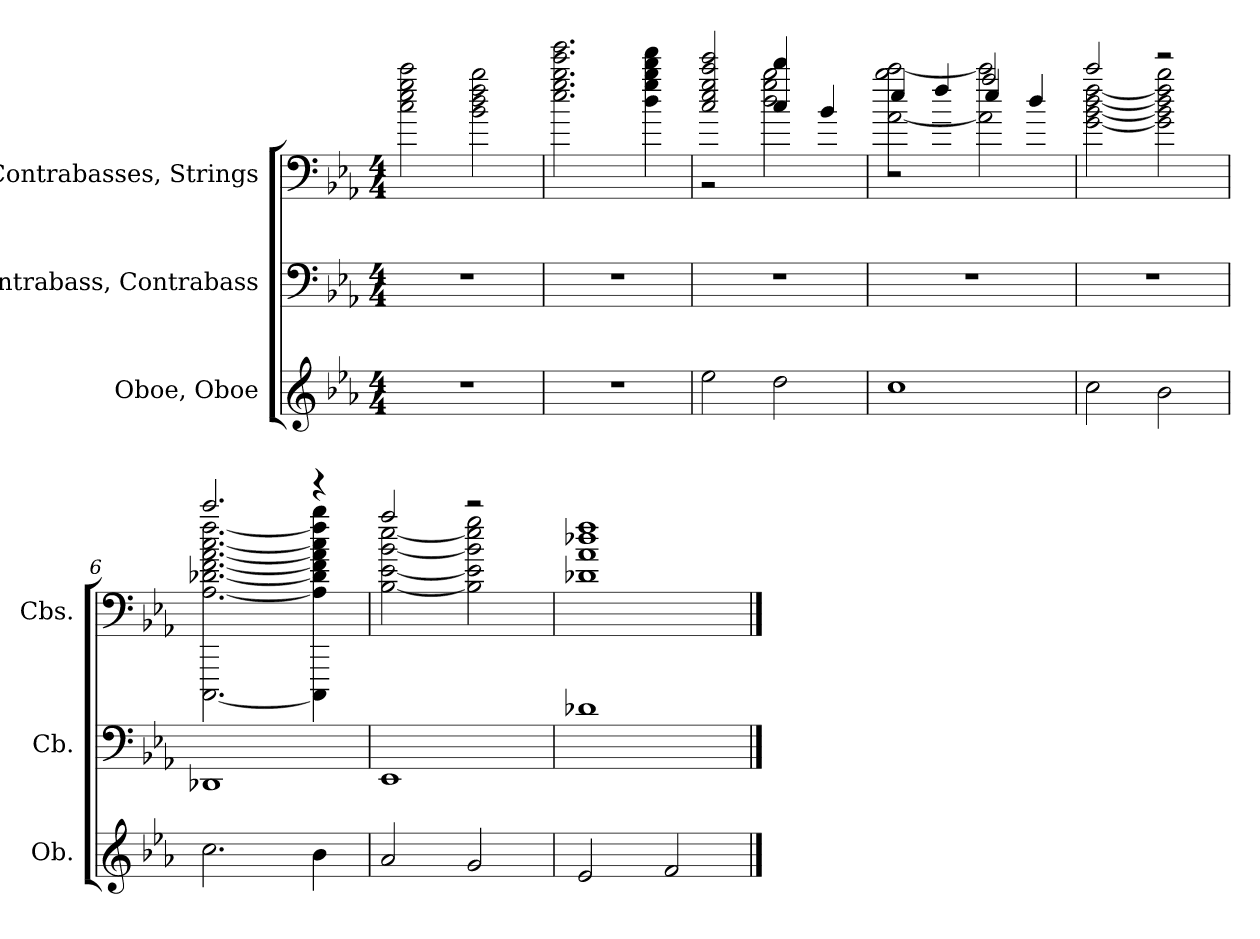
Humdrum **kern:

**kern	**kern	**kern
*part3	*part2	*part1
*staff3	*staff2	*staff1
*I"Oboe, Oboe	*I"Contrabass, Contrabass	*I"Contrabasses, Strings
*I'Ob.	*I'Cb.	*I'Cbs.
*clefG2	*clefF4	*clefF4
*	*ITrd7c12	*ITrd7c12
*k[b-e-a-]	*k[b-e-a-]	*k[b-e-a-]
*M4/4	*M4/4	*M4/4
*MM80	*MM80	*MM80
=1	=1	=1
1r	1r	2c\ 2e-\ 2g\ 2cc\
.	.	2B-\ 2d\ 2f\ 2b-\
=2	=2	=2
1r	1r	2.e-\ 2.g\ 2.b-\ 2.ee-\ 2.gg\
.	.	4d\ 4g\ 4b-\ 4dd\ 4ff\
=3	=3	=3
*	*	*^
2ee-\	1r	2c/ 2e-/ 2g/ 2cc/ 2ee-/	2r
2dd\	.	4c/ 4dd/	2d\ 2g\ 2b-\
.	.	4B-/	.
=4	=4	=4	=4
*	*	*	*^
1cc	1r	2r	[2A-\ 2b-\ [2cc\	4e-/
.	.	.	.	4f/
.	.	2a-/	2A-\] 2cc\]	4e-/
.	.	.	.	4d/
*	*	*	*v	*v
=5	=5	=5	=5
2cc\	1r	2cc/	[2G\ [2B-\ [2d\ [2f\
2b-\	.	2r	2G\] 2B-\] 2d\] 2f\] 2b-\
=6	=6	=6	=6
2.cc\	1DDD-X	2.cc/	[2.CCCC\ [2.AA-\ [2.D-X\ [2.F\ [2.A-\ [2.c\ [2.f\
4b-\	.	4r	4CCCC\] 4AA-\] 4D-\] 4F\] 4A-\] 4c\] 4f\] 4b-\
=7	=7	=7	=7
2a-/	1EEE-	2a-/	[2BB-\ [2E-\ [2B-\ [2e-\
2g/	.	2r	2BB-\] 2E-\] 2B-\] 2e-\] 2g\
*	*	*v	*v
!!LO:LB:g=z
=8	=8	=8
2e-/	1D-X	1D-X 1A- 1d-X 1f
2f/	.	.
==	==	==
*-	*-	*-
